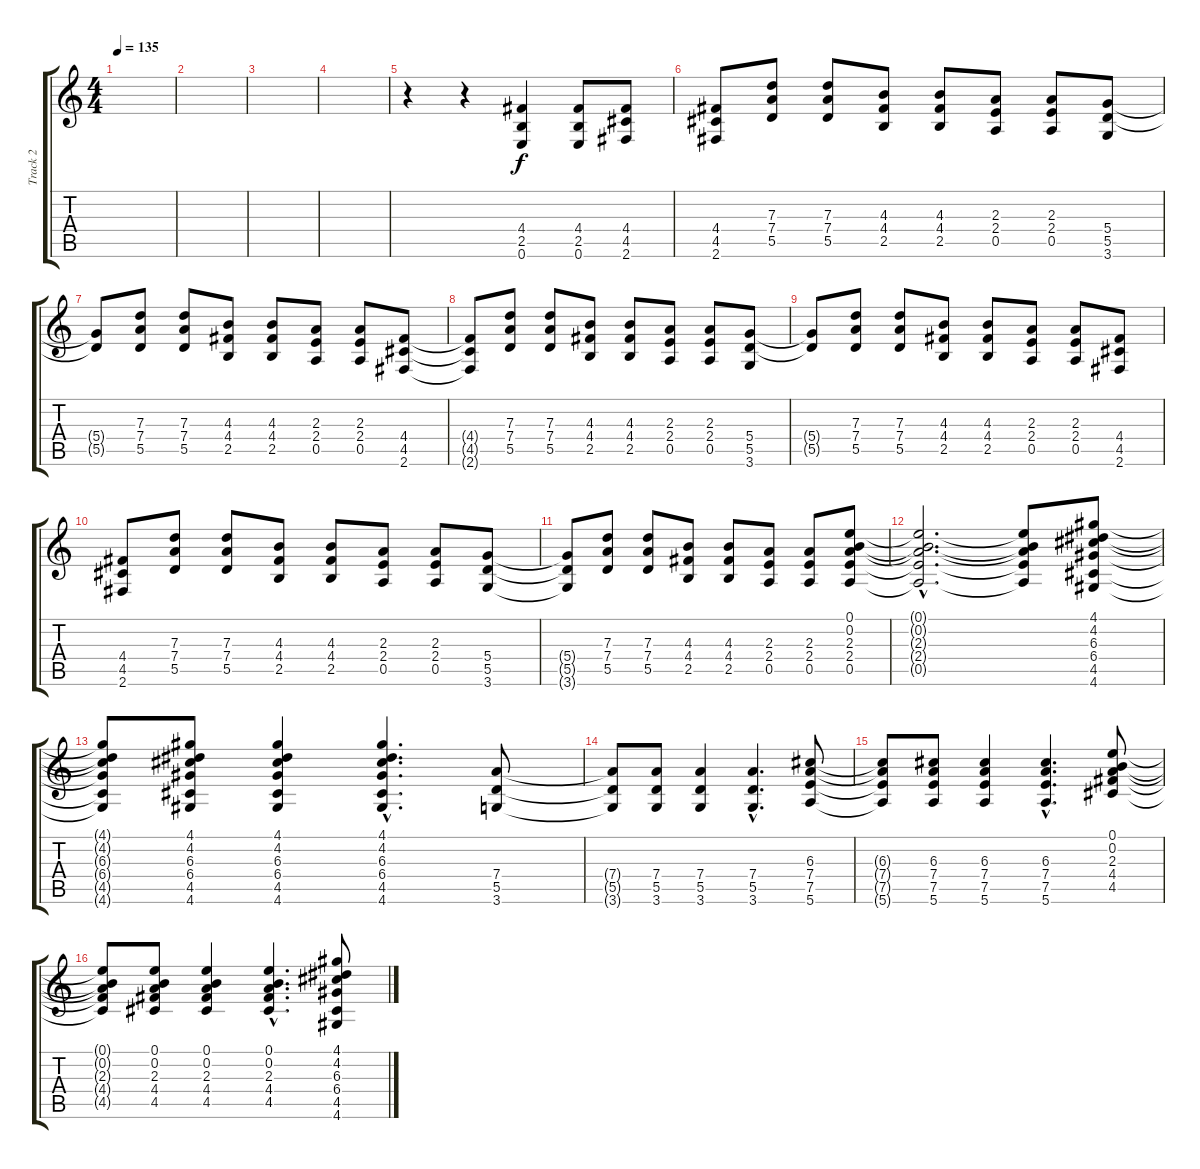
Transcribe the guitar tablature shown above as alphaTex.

\track ("Track 2" "Track 2") {instrument overdrivenguitar}
\staff {score tabs}
\tuning (E4 B3 G3 D3 A2 E2) {hide}
\ts (4 4)
\tempo 135
\clef g2
\ks c
|
|
|
|
r.4 r.4 (4.4 2.5 0.6).4 (4.4 2.5 0.6).8 (4.4 4.5 2.6).8 |
(4.4 4.5 2.6).8 (7.3 7.4 5.5).8 (7.3 7.4 5.5).8 (4.3 4.4 2.5).8 (4.3 4.4 2.5).8 (2.3 2.4 0.5).8 (2.3 2.4 0.5).8 (5.4 5.5 3.6).8 |
(5.4{t} 5.5{t}).8 (7.3 7.4 5.5).8 (7.3 7.4 5.5).8 (4.3 4.4 2.5).8 (4.3 4.4 2.5).8 (2.3 2.4 0.5).8 (2.3 2.4 0.5).8 (4.4 4.5 2.6).8 |
(4.4{t} 4.5{t} 2.6{t}).8 (7.3 7.4 5.5).8 (7.3 7.4 5.5).8 (4.3 4.4 2.5).8 (4.3 4.4 2.5).8 (2.3 2.4 0.5).8 (2.3 2.4 0.5).8 (5.4 5.5 3.6).8 |
(5.4{t} 5.5{t}).8 (7.3 7.4 5.5).8 (7.3 7.4 5.5).8 (4.3 4.4 2.5).8 (4.3 4.4 2.5).8 (2.3 2.4 0.5).8 (2.3 2.4 0.5).8 (4.4 4.5 2.6).8 |
(4.4 4.5 2.6).8 (7.3 7.4 5.5).8 (7.3 7.4 5.5).8 (4.3 4.4 2.5).8 (4.3 4.4 2.5).8 (2.3 2.4 0.5).8 (2.3 2.4 0.5).8 (5.4 5.5 3.6).8 |
(5.4{t} 5.5{t} 3.6{t}).8 (7.3 7.4 5.5).8 (7.3 7.4 5.5).8 (4.3 4.4 2.5).8 (4.3 4.4 2.5).8 (2.3 2.4 0.5).8 (2.3 2.4 0.5).8 (0.1 0.2 2.3 2.4 0.5).8 |
(0.1{hac t} 0.2{hac t} 2.3{hac t} 2.4{hac t} 0.5{hac t}).2{d} (0.1{t} 0.2{t} 2.3{t} 2.4{t} 0.5{t}).8 (4.1 4.2 6.3 6.4 4.5 4.6).8 |
(4.1{t} 4.2{t} 6.3{t} 6.4{t} 4.5{t} 4.6{t}).8 (4.1 4.2 6.3 6.4 4.5 4.6).8 (4.1 4.2 6.3 6.4 4.5 4.6).4 (4.1{hac} 4.2{hac} 6.3{hac} 6.4{hac} 4.5{hac} 4.6{hac}).4{d} (7.4 5.5 3.6).8 |
(7.4{t} 5.5{t} 3.6{t}).8 (7.4 5.5 3.6).8 (7.4 5.5 3.6).4 (7.4{hac} 5.5{hac} 3.6{hac}).4{d} (6.3 7.4 7.5 5.6).8 |
(6.3{t} 7.4{t} 7.5{t} 5.6{t}).8 (6.3 7.4 7.5 5.6).8 (6.3 7.4 7.5 5.6).4 (6.3{hac} 7.4{hac} 7.5{hac} 5.6{hac}).4{d} (0.1 0.2 2.3 4.4 4.5).8 |
(0.1{t} 0.2{t} 2.3{t} 4.4{t} 4.5{t}).8 (0.1 0.2 2.3 4.4 4.5).8 (0.1 0.2 2.3 4.4 4.5).4 (0.1{hac} 0.2{hac} 2.3{hac} 4.4{hac} 4.5{hac}).4{d} (4.1 4.2 6.3 6.4 4.5 4.6).8
